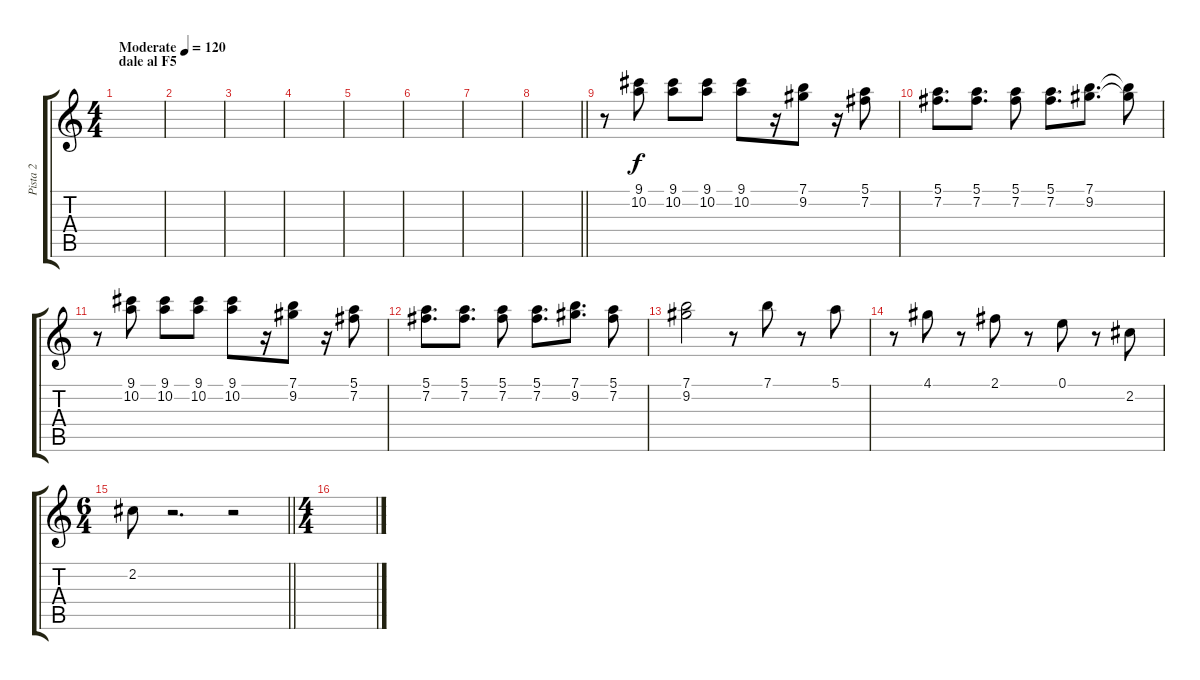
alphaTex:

\track ("Pista 2" "Pista 2") {instrument acousticguitarsteel}
\staff {score tabs}
\tuning (E4 B3 G3 D3 A2 E2) {hide}
\ts (4 4)
\section ("" "dale al F5")
\tempo (120 "Moderate")
\clef g2
\ks c
|
|
|
|
|
|
|
\barLineRight lightlight
|
\section ("" "")
r.8 (9.1 10.2).8 (9.1 10.2).8 (9.1 10.2).8 (9.1 10.2).8 r.16 (7.1 9.2).8 r.16 (5.1 7.2).8 |
(5.1 7.2).8{d} (5.1 7.2).8{d} (5.1 7.2).8 (5.1 7.2).8{d} (7.1 9.2).8{d} (7.1{t} 9.2{t}).8 |
r.8 (9.1 10.2).8 (9.1 10.2).8 (9.1 10.2).8 (9.1 10.2).8 r.16 (7.1 9.2).8 r.16 (5.1 7.2).8 |
(5.1 7.2).8{d} (5.1 7.2).8{d} (5.1 7.2).8 (5.1 7.2).8{d} (7.1 9.2).8{d} (5.1 7.2).8 |
(7.1 9.2).2 r.8 7.1.8 r.8 5.1.8 |
r.8 4.1.8 r.8 2.1.8 r.8 0.1.8 r.8 2.2.8 |
\ts (6 4)
\barLineRight lightlight
2.2.8 r.2{d} r.2 |
\ts (4 4)
\section ("" "")
